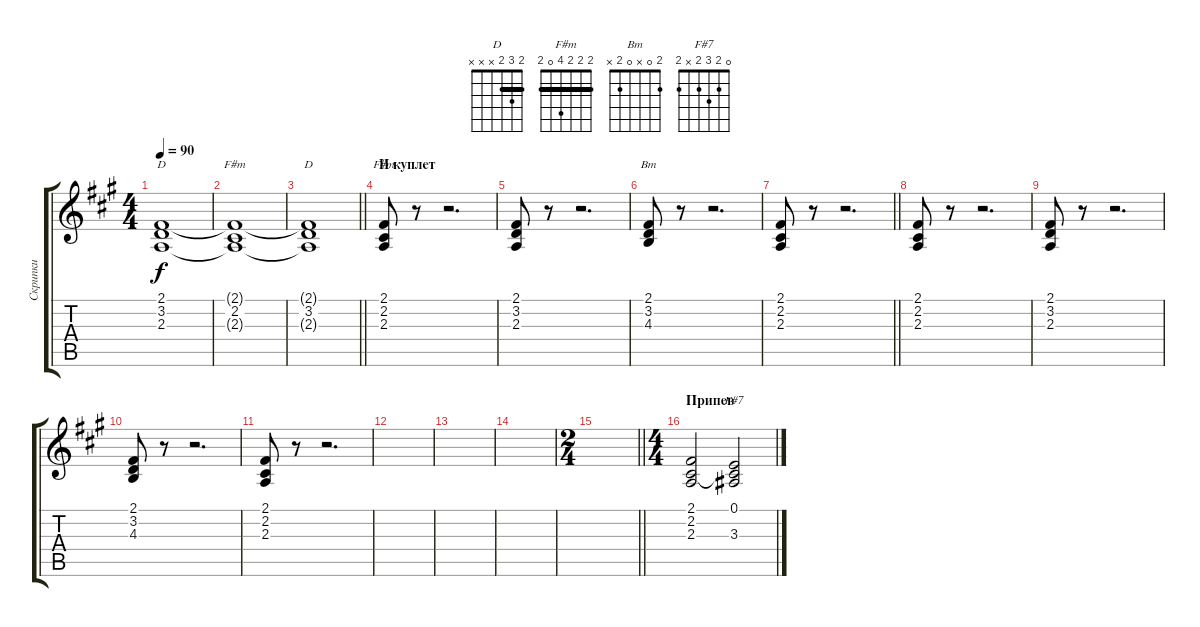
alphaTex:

\track ("Скрипки" "Скрипки") {instrument stringensemble1}
\staff {score tabs}
\tuning (E4 B3 G3 D3 A2 E2) {hide}
\chord ("D" 2 3 2 0 x x) {barre 2}
\chord ("F#m" 2 2 2 x x x) {barre 2}
\chord ("D" 2 3 2 x x x) {barre 2}
\chord ("F#m" 2 2 2 4 0 2) {barre 2}
\chord ("Bm" 2 0 x 0 2 x)
\chord ("F#7" 0 2 3 2 x 2)
\ts (4 4)
\tempo 90
\clef g2
\ks f#minor
(2.1{t} 3.2 2.3{t}).1{ch "D" dy f} |
(2.1{t} 2.2 2.3{t}).1{ch "F#m"} |
\barLineRight lightlight
(2.1{t} 3.2 2.3{t}).1{ch "D"} |
\section ("" "II куплет")
(2.1 2.2 2.3).8{ch "F#m"} r.8 r.2{d} |
(2.1 3.2 2.3).8 r.8 r.2{d} |
(2.1 3.2 4.3).8{ch "Bm"} r.8 r.2{d} |
\barLineRight lightlight
(2.1 2.2 2.3).8 r.8 r.2{d} |
(2.1 2.2 2.3).8 r.8 r.2{d} |
(2.1 3.2 2.3).8 r.8 r.2{d} |
(2.1 3.2 4.3).8 r.8 r.2{d} |
(2.1 2.2 2.3).8 r.8 r.2{d} |
|
|
|
\ts (2 4)
\barLineRight lightlight
|
\ts (4 4)
\section ("" "Припев")
(2.1 2.2 2.3).2{volume 5} (0.1 2.2{t} 3.3).2{ch "F#7"}
